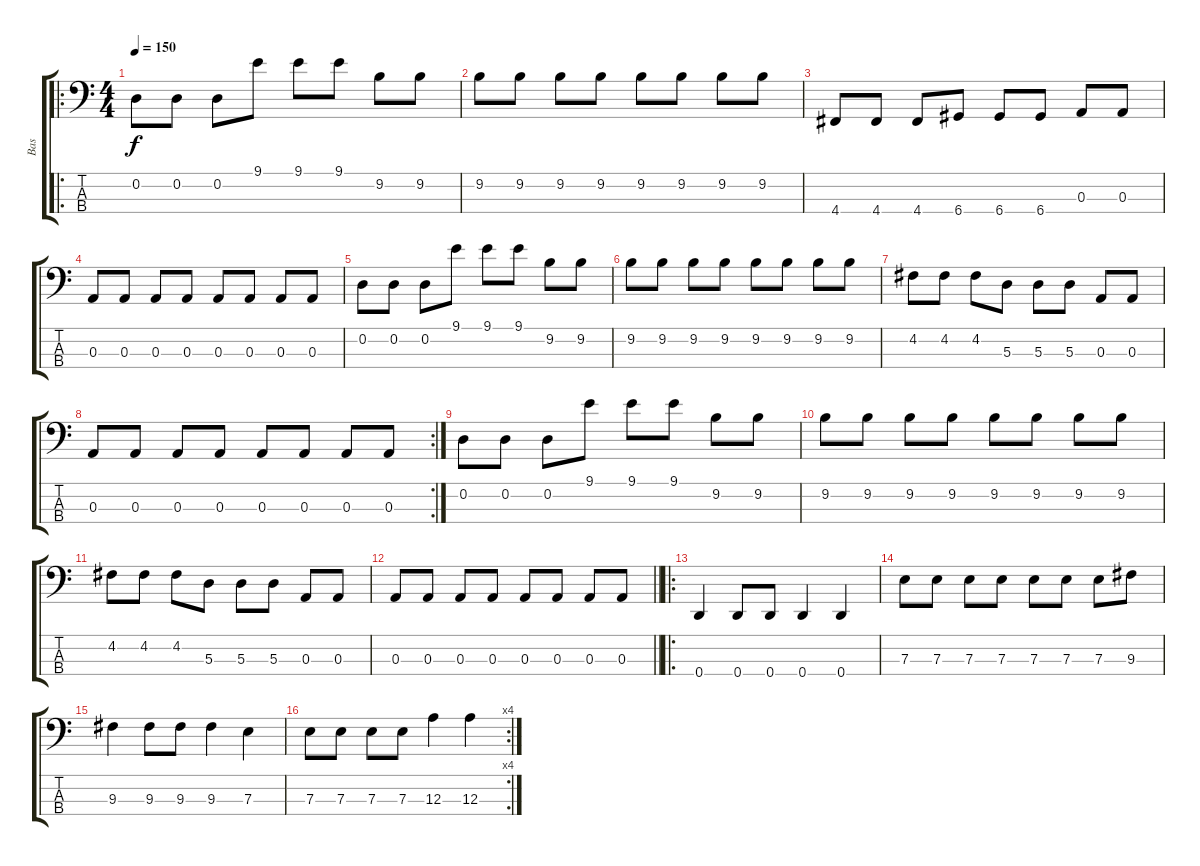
\track ("Bas" "Bas") {instrument electricbasspick}
\staff {score tabs}
\tuning (G2 D2 A1 D1) {hide}
\ro
\ts (4 4)
\tempo 150
\clef f4
\ks c
0.2.8{dy f} 0.2.8 0.2.8 9.1.8 9.1.8 9.1.8 9.2.8 9.2.8 |
9.2.8 9.2.8 9.2.8 9.2.8 9.2.8 9.2.8 9.2.8 9.2.8 |
4.4.8 4.4.8 4.4.8 6.4.8 6.4.8 6.4.8 0.3.8 0.3.8 |
0.3.8 0.3.8 0.3.8 0.3.8 0.3.8 0.3.8 0.3.8 0.3.8 |
0.2.8 0.2.8 0.2.8 9.1.8 9.1.8 9.1.8 9.2.8 9.2.8 |
9.2.8 9.2.8 9.2.8 9.2.8 9.2.8 9.2.8 9.2.8 9.2.8 |
4.2.8 4.2.8 4.2.8 5.3.8 5.3.8 5.3.8 0.3.8 0.3.8 |
\rc 2
0.3.8 0.3.8 0.3.8 0.3.8 0.3.8 0.3.8 0.3.8 0.3.8 |
0.2.8 0.2.8 0.2.8 9.1.8 9.1.8 9.1.8 9.2.8 9.2.8 |
9.2.8 9.2.8 9.2.8 9.2.8 9.2.8 9.2.8 9.2.8 9.2.8 |
4.2.8 4.2.8 4.2.8 5.3.8 5.3.8 5.3.8 0.3.8 0.3.8 |
\barLineRight lightlight
0.3.8 0.3.8 0.3.8 0.3.8 0.3.8 0.3.8 0.3.8 0.3.8 |
\ro
0.4.4 0.4.8 0.4.8 0.4.4 0.4.4 |
7.3.8 7.3.8 7.3.8 7.3.8 7.3.8 7.3.8 7.3.8 9.3.8 |
9.3.4 9.3.8 9.3.8 9.3.4 7.3.4 |
\rc 4
7.3.8 7.3.8 7.3.8 7.3.8 12.3.4 12.3.4
